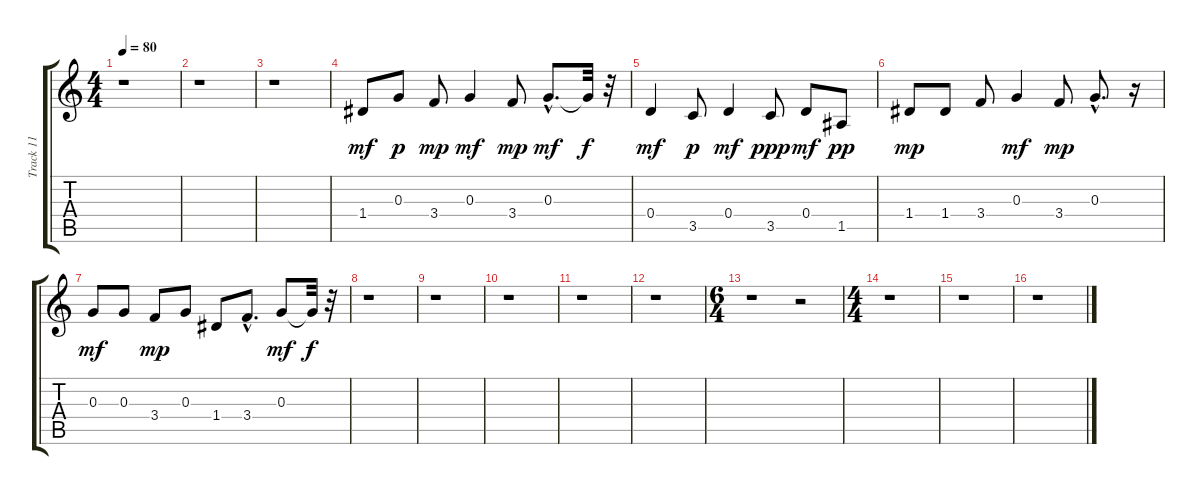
\track ("Track 11" "Track 11") {instrument electricguitarjazz}
\staff {score tabs}
\tuning (E4 B3 G3 D3 A2 E2) {hide}
\ts (4 4)
\tempo 80
\clef g2
\ks c
r.1{dy f} |
r.1 |
r.1 |
1.4.8{dy mf} 0.3.8{dy p} 3.4.8{dy mp} 0.3.4{dy mf} 3.4.8{dy mp} 0.3{hac}.8{d dy mf} 0.3{t}.32{dy f} r.32 |
0.4.4{dy mf} 3.5.8{dy p} 0.4.4{dy mf} 3.5.8{dy ppp} 0.4.8{dy mf} 1.5.8{dy pp} |
1.4.8{dy mp} 1.4.8 3.4.8 0.3.4{dy mf} 3.4.8{dy mp} 0.3{hac}.8{d} r.16 |
0.3.8{dy mf} 0.3.8 3.4.8{dy mp} 0.3.8 1.4.8 3.4{hac}.8{d} 0.3.8{dy mf} 0.3{t}.32{dy f} r.32 |
r.1 |
r.1 |
r.1 |
r.1 |
r.1 |
\ts (6 4)
r.1 r.2 |
\ts (4 4)
r.1 |
r.1 |
r.1
